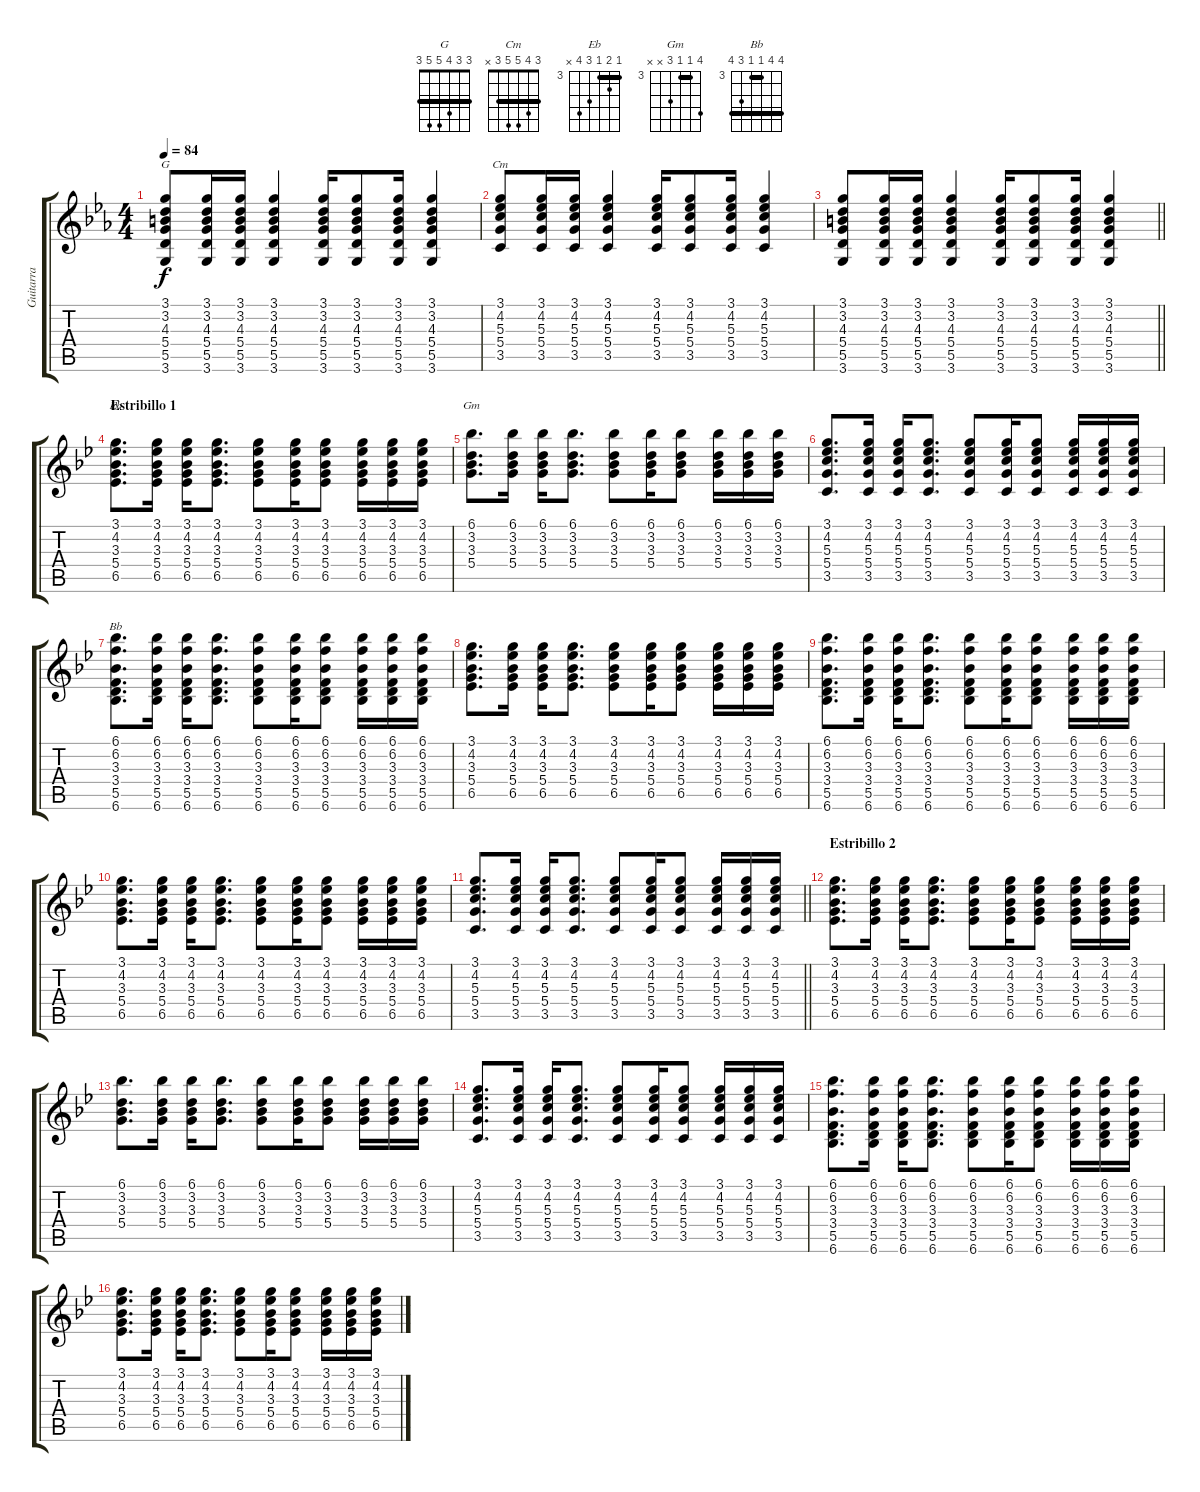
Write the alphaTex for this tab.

\track ("Guitarra" "Guitarra") {instrument acousticguitarsteel}
\staff {score tabs}
\tuning (E4 B3 G3 D3 A2 E2) {hide}
\chord ("G" 3 3 4 5 5 3) {barre 3}
\chord ("Cm" 3 4 5 5 3 x) {barre 3}
\chord ("Eb" 3 4 3 5 6 x) {firstfret 3 barre 3}
\chord ("Gm" 6 3 3 5 x x) {firstfret 3 barre 3}
\chord ("Bb" 6 6 3 3 5 6) {firstfret 3 barre (3 6)}
\ts (4 4)
\tempo 84
\clef g2
\ks eb
(3.1 3.2 4.3 5.4 5.5 3.6).8{ch "G" dy f} (3.1 3.2 4.3 5.4 5.5 3.6).16 (3.1 3.2 4.3 5.4 5.5 3.6).16 (3.1 3.2 4.3 5.4 5.5 3.6).4 (3.1 3.2 4.3 5.4 5.5 3.6).16 (3.1 3.2 4.3 5.4 5.5 3.6).8 (3.1 3.2 4.3 5.4 5.5 3.6).16 (3.1 3.2 4.3 5.4 5.5 3.6).4 |
(3.1 4.2 5.3 5.4 3.5).8{ch "Cm"} (3.1 4.2 5.3 5.4 3.5).16 (3.1 4.2 5.3 5.4 3.5).16 (3.1 4.2 5.3 5.4 3.5).4 (3.1 4.2 5.3 5.4 3.5).16 (3.1 4.2 5.3 5.4 3.5).8 (3.1 4.2 5.3 5.4 3.5).16 (3.1 4.2 5.3 5.4 3.5).4 |
\barLineRight lightlight
(3.1 3.2 4.3 5.4 5.5 3.6).8 (3.1 3.2 4.3 5.4 5.5 3.6).16 (3.1 3.2 4.3 5.4 5.5 3.6).16 (3.1 3.2 4.3 5.4 5.5 3.6).4 (3.1 3.2 4.3 5.4 5.5 3.6).16 (3.1 3.2 4.3 5.4 5.5 3.6).8 (3.1 3.2 4.3 5.4 5.5 3.6).16 (3.1 3.2 4.3 5.4 5.5 3.6).4 |
\section ("" "Estribillo 1")
\ks bb
(3.1 4.2 3.3 5.4 6.5).8{d ch "Eb" volume 4} (3.1 4.2 3.3 5.4 6.5).16 (3.1 4.2 3.3 5.4 6.5).16 (3.1 4.2 3.3 5.4 6.5).8{d} (3.1 4.2 3.3 5.4 6.5).8 (3.1 4.2 3.3 5.4 6.5).16 (3.1 4.2 3.3 5.4 6.5).8 (3.1 4.2 3.3 5.4 6.5).16 (3.1 4.2 3.3 5.4 6.5).16 (3.1 4.2 3.3 5.4 6.5).16 |
(6.1 3.2 3.3 5.4).8{d ch "Gm"} (6.1 3.2 3.3 5.4).16 (6.1 3.2 3.3 5.4).16 (6.1 3.2 3.3 5.4).8{d} (6.1 3.2 3.3 5.4).8 (6.1 3.2 3.3 5.4).16 (6.1 3.2 3.3 5.4).8 (6.1 3.2 3.3 5.4).16 (6.1 3.2 3.3 5.4).16 (6.1 3.2 3.3 5.4).16 |
(3.1 4.2 5.3 5.4 3.5).8{d} (3.1 4.2 5.3 5.4 3.5).16 (3.1 4.2 5.3 5.4 3.5).16 (3.1 4.2 5.3 5.4 3.5).8{d} (3.1 4.2 5.3 5.4 3.5).8 (3.1 4.2 5.3 5.4 3.5).16 (3.1 4.2 5.3 5.4 3.5).8 (3.1 4.2 5.3 5.4 3.5).16 (3.1 4.2 5.3 5.4 3.5).16 (3.1 4.2 5.3 5.4 3.5).16 |
(6.1 6.2 3.3 3.4 5.5 6.6).8{d ch "Bb"} (6.1 6.2 3.3 3.4 5.5 6.6).16 (6.1 6.2 3.3 3.4 5.5 6.6).16 (6.1 6.2 3.3 3.4 5.5 6.6).8{d} (6.1 6.2 3.3 3.4 5.5 6.6).8 (6.1 6.2 3.3 3.4 5.5 6.6).16 (6.1 6.2 3.3 3.4 5.5 6.6).8 (6.1 6.2 3.3 3.4 5.5 6.6).16 (6.1 6.2 3.3 3.4 5.5 6.6).16 (6.1 6.2 3.3 3.4 5.5 6.6).16 |
(3.1 4.2 3.3 5.4 6.5).8{d} (3.1 4.2 3.3 5.4 6.5).16 (3.1 4.2 3.3 5.4 6.5).16 (3.1 4.2 3.3 5.4 6.5).8{d} (3.1 4.2 3.3 5.4 6.5).8 (3.1 4.2 3.3 5.4 6.5).16 (3.1 4.2 3.3 5.4 6.5).8 (3.1 4.2 3.3 5.4 6.5).16 (3.1 4.2 3.3 5.4 6.5).16 (3.1 4.2 3.3 5.4 6.5).16 |
(6.1 6.2 3.3 3.4 5.5 6.6).8{d} (6.1 6.2 3.3 3.4 5.5 6.6).16 (6.1 6.2 3.3 3.4 5.5 6.6).16 (6.1 6.2 3.3 3.4 5.5 6.6).8{d} (6.1 6.2 3.3 3.4 5.5 6.6).8 (6.1 6.2 3.3 3.4 5.5 6.6).16 (6.1 6.2 3.3 3.4 5.5 6.6).8 (6.1 6.2 3.3 3.4 5.5 6.6).16 (6.1 6.2 3.3 3.4 5.5 6.6).16 (6.1 6.2 3.3 3.4 5.5 6.6).16 |
(3.1 4.2 3.3 5.4 6.5).8{d} (3.1 4.2 3.3 5.4 6.5).16 (3.1 4.2 3.3 5.4 6.5).16 (3.1 4.2 3.3 5.4 6.5).8{d} (3.1 4.2 3.3 5.4 6.5).8 (3.1 4.2 3.3 5.4 6.5).16 (3.1 4.2 3.3 5.4 6.5).8 (3.1 4.2 3.3 5.4 6.5).16 (3.1 4.2 3.3 5.4 6.5).16 (3.1 4.2 3.3 5.4 6.5).16 |
\barLineRight lightlight
(3.1 4.2 5.3 5.4 3.5).8{d} (3.1 4.2 5.3 5.4 3.5).16 (3.1 4.2 5.3 5.4 3.5).16 (3.1 4.2 5.3 5.4 3.5).8{d} (3.1 4.2 5.3 5.4 3.5).8 (3.1 4.2 5.3 5.4 3.5).16 (3.1 4.2 5.3 5.4 3.5).8 (3.1 4.2 5.3 5.4 3.5).16 (3.1 4.2 5.3 5.4 3.5).16 (3.1 4.2 5.3 5.4 3.5).16 |
\section ("" "Estribillo 2")
(3.1 4.2 3.3 5.4 6.5).8{d} (3.1 4.2 3.3 5.4 6.5).16 (3.1 4.2 3.3 5.4 6.5).16 (3.1 4.2 3.3 5.4 6.5).8{d} (3.1 4.2 3.3 5.4 6.5).8 (3.1 4.2 3.3 5.4 6.5).16 (3.1 4.2 3.3 5.4 6.5).8 (3.1 4.2 3.3 5.4 6.5).16 (3.1 4.2 3.3 5.4 6.5).16 (3.1 4.2 3.3 5.4 6.5).16 |
(6.1 3.2 3.3 5.4).8{d} (6.1 3.2 3.3 5.4).16 (6.1 3.2 3.3 5.4).16 (6.1 3.2 3.3 5.4).8{d} (6.1 3.2 3.3 5.4).8 (6.1 3.2 3.3 5.4).16 (6.1 3.2 3.3 5.4).8 (6.1 3.2 3.3 5.4).16 (6.1 3.2 3.3 5.4).16 (6.1 3.2 3.3 5.4).16 |
(3.1 4.2 5.3 5.4 3.5).8{d} (3.1 4.2 5.3 5.4 3.5).16 (3.1 4.2 5.3 5.4 3.5).16 (3.1 4.2 5.3 5.4 3.5).8{d} (3.1 4.2 5.3 5.4 3.5).8 (3.1 4.2 5.3 5.4 3.5).16 (3.1 4.2 5.3 5.4 3.5).8 (3.1 4.2 5.3 5.4 3.5).16 (3.1 4.2 5.3 5.4 3.5).16 (3.1 4.2 5.3 5.4 3.5).16 |
(6.1 6.2 3.3 3.4 5.5 6.6).8{d} (6.1 6.2 3.3 3.4 5.5 6.6).16 (6.1 6.2 3.3 3.4 5.5 6.6).16 (6.1 6.2 3.3 3.4 5.5 6.6).8{d} (6.1 6.2 3.3 3.4 5.5 6.6).8 (6.1 6.2 3.3 3.4 5.5 6.6).16 (6.1 6.2 3.3 3.4 5.5 6.6).8 (6.1 6.2 3.3 3.4 5.5 6.6).16 (6.1 6.2 3.3 3.4 5.5 6.6).16 (6.1 6.2 3.3 3.4 5.5 6.6).16 |
(3.1 4.2 3.3 5.4 6.5).8{d} (3.1 4.2 3.3 5.4 6.5).16 (3.1 4.2 3.3 5.4 6.5).16 (3.1 4.2 3.3 5.4 6.5).8{d} (3.1 4.2 3.3 5.4 6.5).8 (3.1 4.2 3.3 5.4 6.5).16 (3.1 4.2 3.3 5.4 6.5).8 (3.1 4.2 3.3 5.4 6.5).16 (3.1 4.2 3.3 5.4 6.5).16 (3.1 4.2 3.3 5.4 6.5).16
